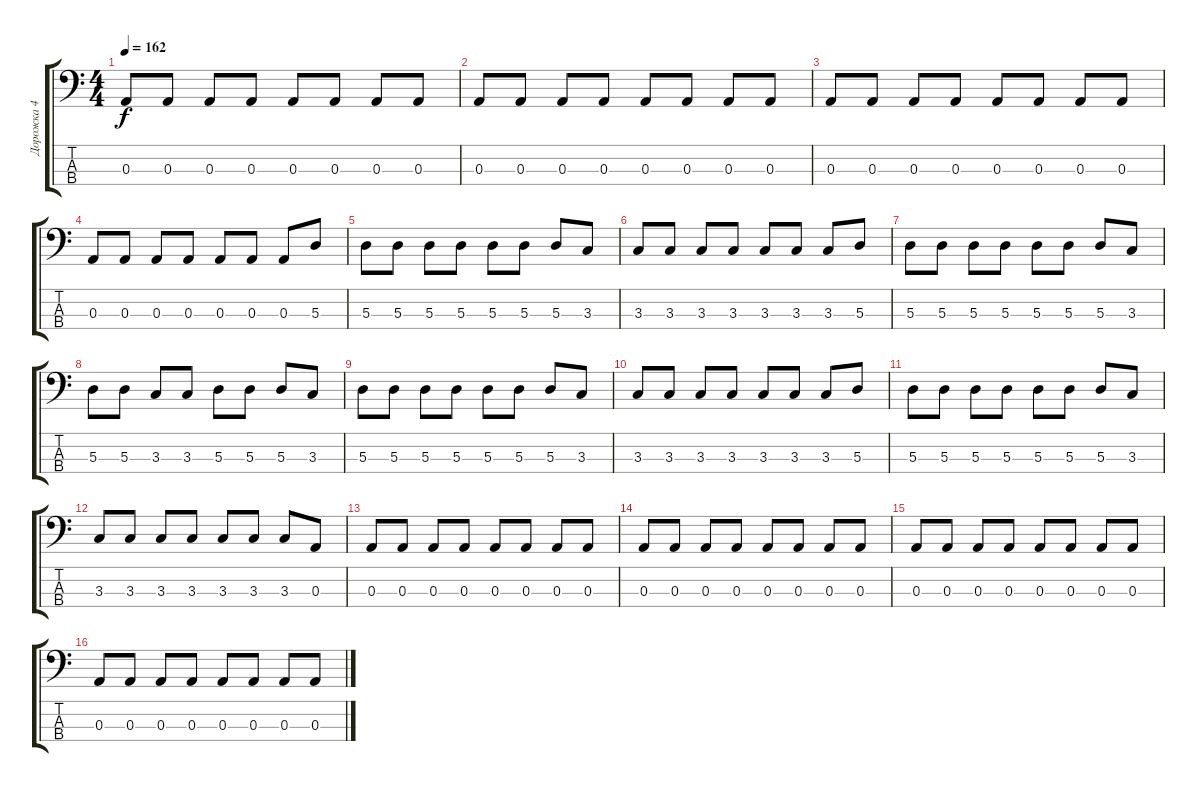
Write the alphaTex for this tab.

\track ("Дорожка 4" "Дорожка 4") {instrument electricbassfinger}
\staff {score tabs}
\tuning (G2 D2 A1 E1) {hide}
\ts (4 4)
\tempo 162
\clef f4
\ks c
0.3.8{dy f} 0.3.8 0.3.8 0.3.8 0.3.8 0.3.8 0.3.8 0.3.8 |
0.3.8 0.3.8 0.3.8 0.3.8 0.3.8 0.3.8 0.3.8 0.3.8 |
0.3.8 0.3.8 0.3.8 0.3.8 0.3.8 0.3.8 0.3.8 0.3.8 |
0.3.8 0.3.8 0.3.8 0.3.8 0.3.8 0.3.8 0.3.8 5.3.8 |
5.3.8 5.3.8 5.3.8 5.3.8 5.3.8 5.3.8 5.3.8 3.3.8 |
3.3.8 3.3.8 3.3.8 3.3.8 3.3.8 3.3.8 3.3.8 5.3.8 |
5.3.8 5.3.8 5.3.8 5.3.8 5.3.8 5.3.8 5.3.8 3.3.8 |
5.3.8 5.3.8 3.3.8 3.3.8 5.3.8 5.3.8 5.3.8 3.3.8 |
5.3.8 5.3.8 5.3.8 5.3.8 5.3.8 5.3.8 5.3.8 3.3.8 |
3.3.8 3.3.8 3.3.8 3.3.8 3.3.8 3.3.8 3.3.8 5.3.8 |
5.3.8 5.3.8 5.3.8 5.3.8 5.3.8 5.3.8 5.3.8 3.3.8 |
3.3.8 3.3.8 3.3.8 3.3.8 3.3.8 3.3.8 3.3.8 0.3.8 |
0.3.8 0.3.8 0.3.8 0.3.8 0.3.8 0.3.8 0.3.8 0.3.8 |
0.3.8 0.3.8 0.3.8 0.3.8 0.3.8 0.3.8 0.3.8 0.3.8 |
0.3.8 0.3.8 0.3.8 0.3.8 0.3.8 0.3.8 0.3.8 0.3.8 |
0.3.8 0.3.8 0.3.8 0.3.8 0.3.8 0.3.8 0.3.8 0.3.8
